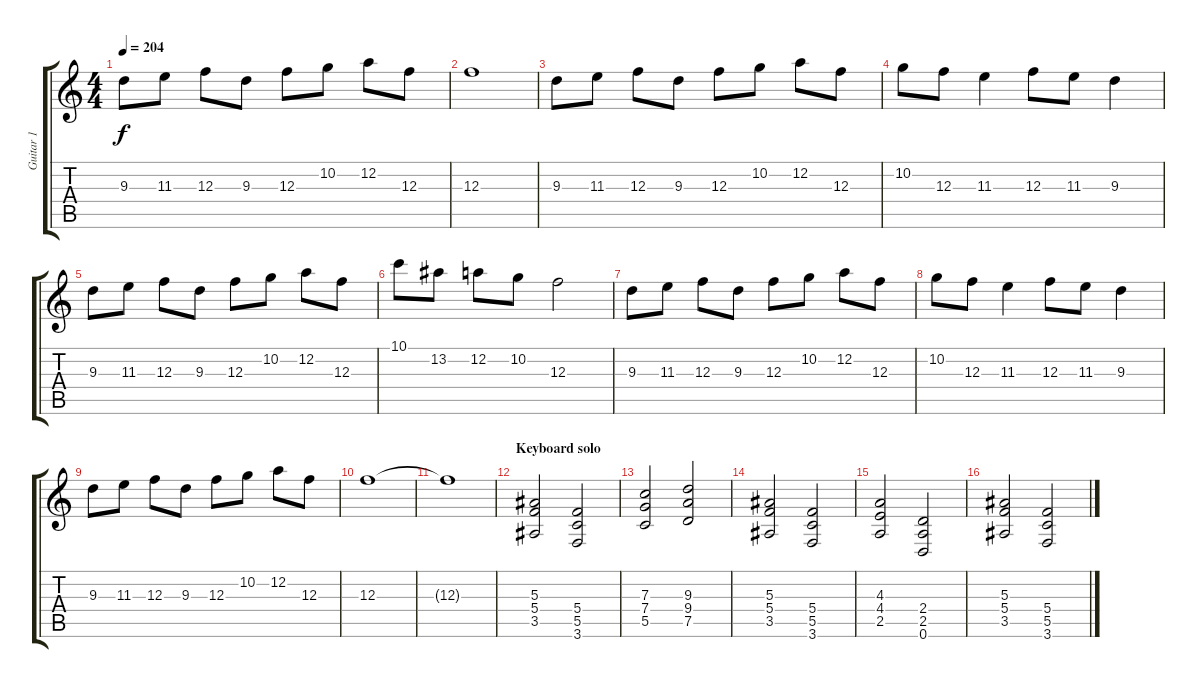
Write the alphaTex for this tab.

\track ("Guitar 1" "Guitar 1") {instrument distortionguitar}
\staff {score tabs}
\tuning (D4 A3 F3 C3 G2 D2) {hide}
\ts (4 4)
\tempo 204
\clef g2
\ks c
9.3.8{dy f} 11.3.8 12.3.8 9.3.8 12.3.8 10.2.8 12.2.8 12.3.8 |
12.3.1 |
9.3.8 11.3.8 12.3.8 9.3.8 12.3.8 10.2.8 12.2.8 12.3.8 |
10.2.8 12.3.8 11.3.4 12.3.8 11.3.8 9.3.4 |
9.3.8 11.3.8 12.3.8 9.3.8 12.3.8 10.2.8 12.2.8 12.3.8 |
10.1.8 13.2.8 12.2.8 10.2.8 12.3.2 |
9.3.8 11.3.8 12.3.8 9.3.8 12.3.8 10.2.8 12.2.8 12.3.8 |
10.2.8 12.3.8 11.3.4 12.3.8 11.3.8 9.3.4 |
9.3.8 11.3.8 12.3.8 9.3.8 12.3.8 10.2.8 12.2.8 12.3.8 |
12.3.1 |
12.3{t}.1 |
\section ("" "Keyboard solo")
(5.3 5.4 3.5).2 (5.4 5.5 3.6).2 |
(7.3 7.4 5.5).2 (9.3 9.4 7.5).2 |
(5.3 5.4 3.5).2 (5.4 5.5 3.6).2 |
(4.3 4.4 2.5).2 (2.4 2.5 0.6).2 |
(5.3 5.4 3.5).2 (5.4 5.5 3.6).2
